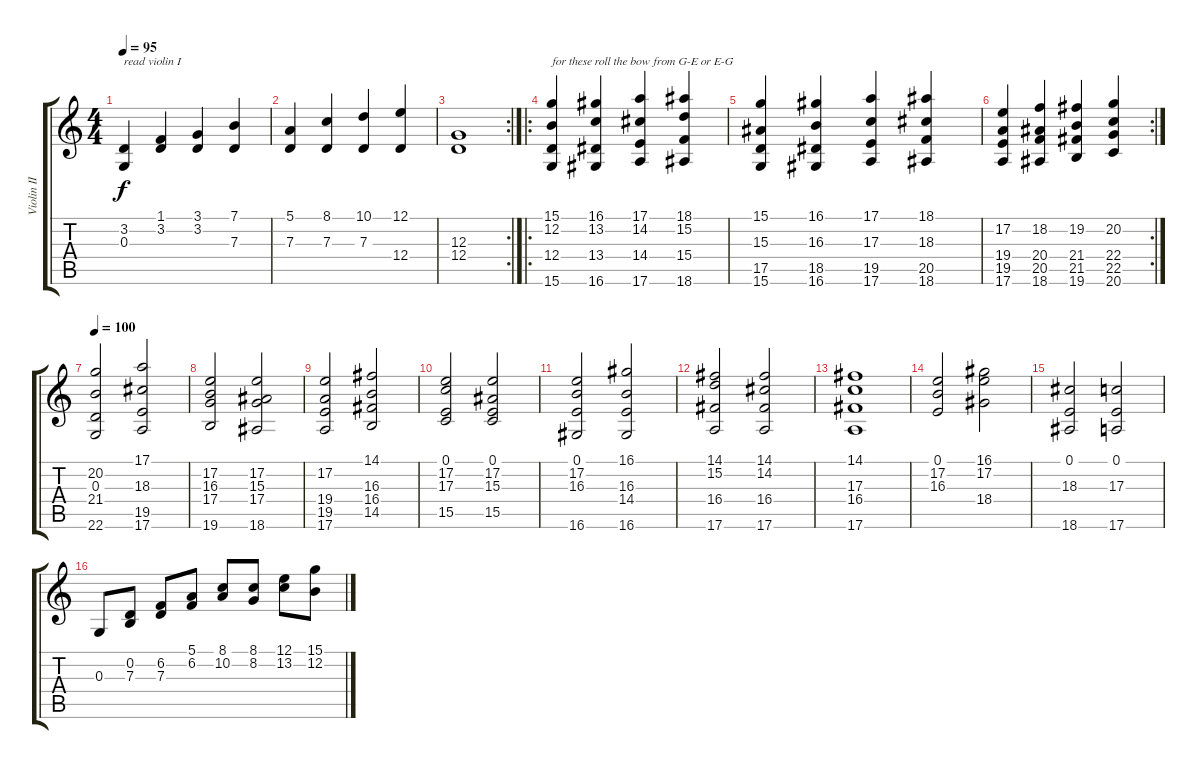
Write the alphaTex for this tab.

\track ("Violin II" "Violin II") {instrument violin}
\staff {score tabs}
\tuning (E4 B3 G3 D3 A2 E2) {hide}
\ts (4 4)
\tempo 95
\clef g2
\ks c
(3.2 0.3).4{txt "read violin I" dy f instrument violin} (1.1 3.2).4 (3.1 3.2).4 (7.1 7.3).4 |
(5.1 7.3).4 (8.1 7.3).4 (10.1 7.3).4 (12.1 12.4).4 |
\rc 2
(12.3 12.4).1 |
\ro
(15.1 12.2 12.4 15.6).4{txt "for these roll the bow from G-E or E-G"} (16.1 13.2 13.4 16.6).4 (17.1 14.2 14.4 17.6).4 (18.1 15.2 15.4 18.6).4 |
(15.1 15.3 17.5 15.6).4 (16.1 16.3 18.5 16.6).4 (17.1 17.3 19.5 17.6).4 (18.1 18.3 20.5 18.6).4 |
\rc 2
(17.2 19.4 19.5 17.6).4 (18.2 20.4 20.5 18.6).4 (19.2 21.4 21.5 19.6).4 (20.2 22.4 22.5 20.6).4 |
\tempo 100
(20.2 0.3 21.4 22.6).2 (17.1 18.3 19.5 17.6).2 |
(17.2 16.3 17.4 19.6).2 (17.2 15.3 17.4 18.6).2 |
(17.2 19.4 19.5 17.6).2 (14.1 16.3 16.4 14.5).2 |
(0.1 17.2 17.3 15.5).2 (0.1 17.2 15.3 15.5).2 |
(0.1 17.2 16.3 16.6).2 (16.1 16.3 14.4 16.6).2 |
(14.1 15.2 16.4 17.6).2 (14.1 14.2 16.4 17.6).2 |
(14.1 17.3 16.4 17.6).1 |
(0.1 17.2 16.3).2 (16.1 17.2 18.4).2 |
(0.1 18.3 18.6).2 (0.1 17.3 17.6).2 |
0.3.8{txt ""} (0.2 7.3).8 (6.2 7.3).8 (5.1 6.2).8 (8.1 10.2).8 (8.1 8.2).8 (12.1 13.2).8 (15.1 12.2).8
